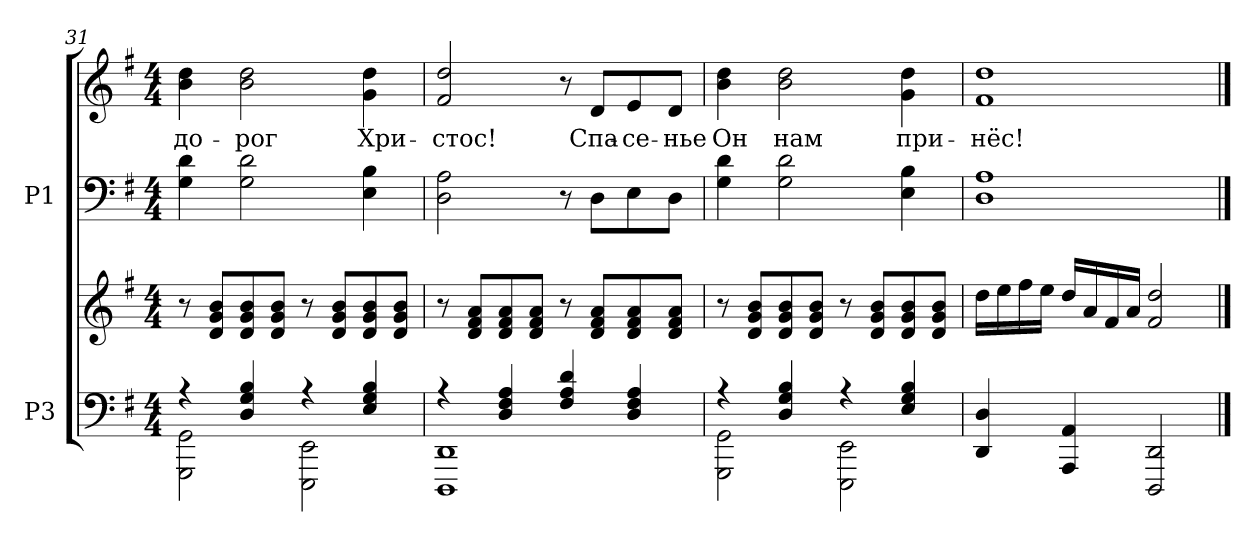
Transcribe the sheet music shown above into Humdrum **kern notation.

**kern	**kern	**kern	**kern	**text
*part2	*part2	*part1	*part1	*part1
*staff4	*staff3	*staff2	*staff1	*staff1
*I"P3	*	*I"P1	*	*
*clefF4	*clefG2	*clefF4	*clefG2	*
*k[f#]	*k[f#]	*k[f#]	*k[f#]	*
*G:	*G:	*G:	*G:	*
*M4/4	*M4/4	*M4/4	*M4/4	*
=31	=31	=31	=31	=31
*^	*	*	*	*
!	!	!	!	!	!LO:LY:b:color=#000000
4r	2GGGi\ 2GGi	8r	4Gi\ 4di	4bi\ 4ddi	до-
.	.	8di/ 8gi 8biL	.	.	.
!	!	!	!	!	!LO:LY:b:color=#000000
4Di/ 4Gi 4Bi	.	8di/ 8gi 8bi	2Gi\ 2di	2bi\ 2ddi	-рог
.	.	8di/ 8gi 8biJ	.	.	.
4r	2EEEi\ 2EEi	8r	.	.	.
.	.	8di/ 8gi 8biL	.	.	.
!	!	!	!	!	!LO:LY:b:color=#000000
4Ei/ 4Gi 4Bi	.	8di/ 8gi 8bi	4Ei\ 4Bi	4gi\ 4ddi	Хри-
.	.	8di/ 8gi 8biJ	.	.	.
!!LO:LB:g=z
=32	=32	=32	=32	=32	=32
!	!	!	!	!	!LO:LY:b:color=#000000
4r	1DDDi 1DDi	8r	2Di\ 2Ai	2f#i/ 2ddi	-стос!
.	.	8di/ 8f#i 8aiL	.	.	.
4Di/ 4F#i 4Ai	.	8di/ 8f#i 8ai	.	.	.
.	.	8di/ 8f#i 8aiJ	.	.	.
4F#i/ 4Ai 4di	.	8r	8r	8r	.
!	!	!	!	!	!LO:LY:b:color=#000000
.	.	8di/ 8f#i 8aiL	8Di\L	8di/L	Спа-
!	!	!	!	!	!LO:LY:b:color=#000000
4Di/ 4F#i 4Ai	.	8di/ 8f#i 8ai	8Ei\	8ei/	-се-
!	!	!	!	!	!LO:LY:b:color=#000000
.	.	8di/ 8f#i 8aiJ	8Di\J	8di/J	-нье
=33	=33	=33	=33	=33	=33
!	!	!	!	!	!LO:LY:b:color=#000000
4r	2GGGi\ 2GGi	8r	4Gi\ 4di	4bi\ 4ddi	Он
.	.	8di/ 8gi 8biL	.	.	.
!	!	!	!	!	!LO:LY:b:color=#000000
4Di/ 4Gi 4Bi	.	8di/ 8gi 8bi	2Gi\ 2di	2bi\ 2ddi	нам
.	.	8di/ 8gi 8biJ	.	.	.
4r	2EEEi\ 2EEi	8r	.	.	.
.	.	8di/ 8gi 8biL	.	.	.
!	!	!	!	!	!LO:LY:b:color=#000000
4Ei/ 4Gi 4Bi	.	8di/ 8gi 8bi	4Ei\ 4Bi	4gi\ 4ddi	при-
.	.	8di/ 8gi 8biJ	.	.	.
*v	*v	*	*	*	*
=34	=34	=34	=34	=34
!	!	!	!	!LO:LY:b:color=#000000
4DDi/ 4Di	16ddi\LL	1Di 1Ai	1f#i 1ddi	-нёс!
.	16eei\	.	.	.
.	16ff#i\	.	.	.
.	16eei\JJ	.	.	.
4AAAi/ 4AAi	16ddi/LL	.	.	.
.	16ai/	.	.	.
.	16f#i/	.	.	.
.	16ai/JJ	.	.	.
2DDDi/ 2DDi	2f#i/ 2ddi	.	.	.
==	==	==	==	==
*-	*-	*-	*-	*-
